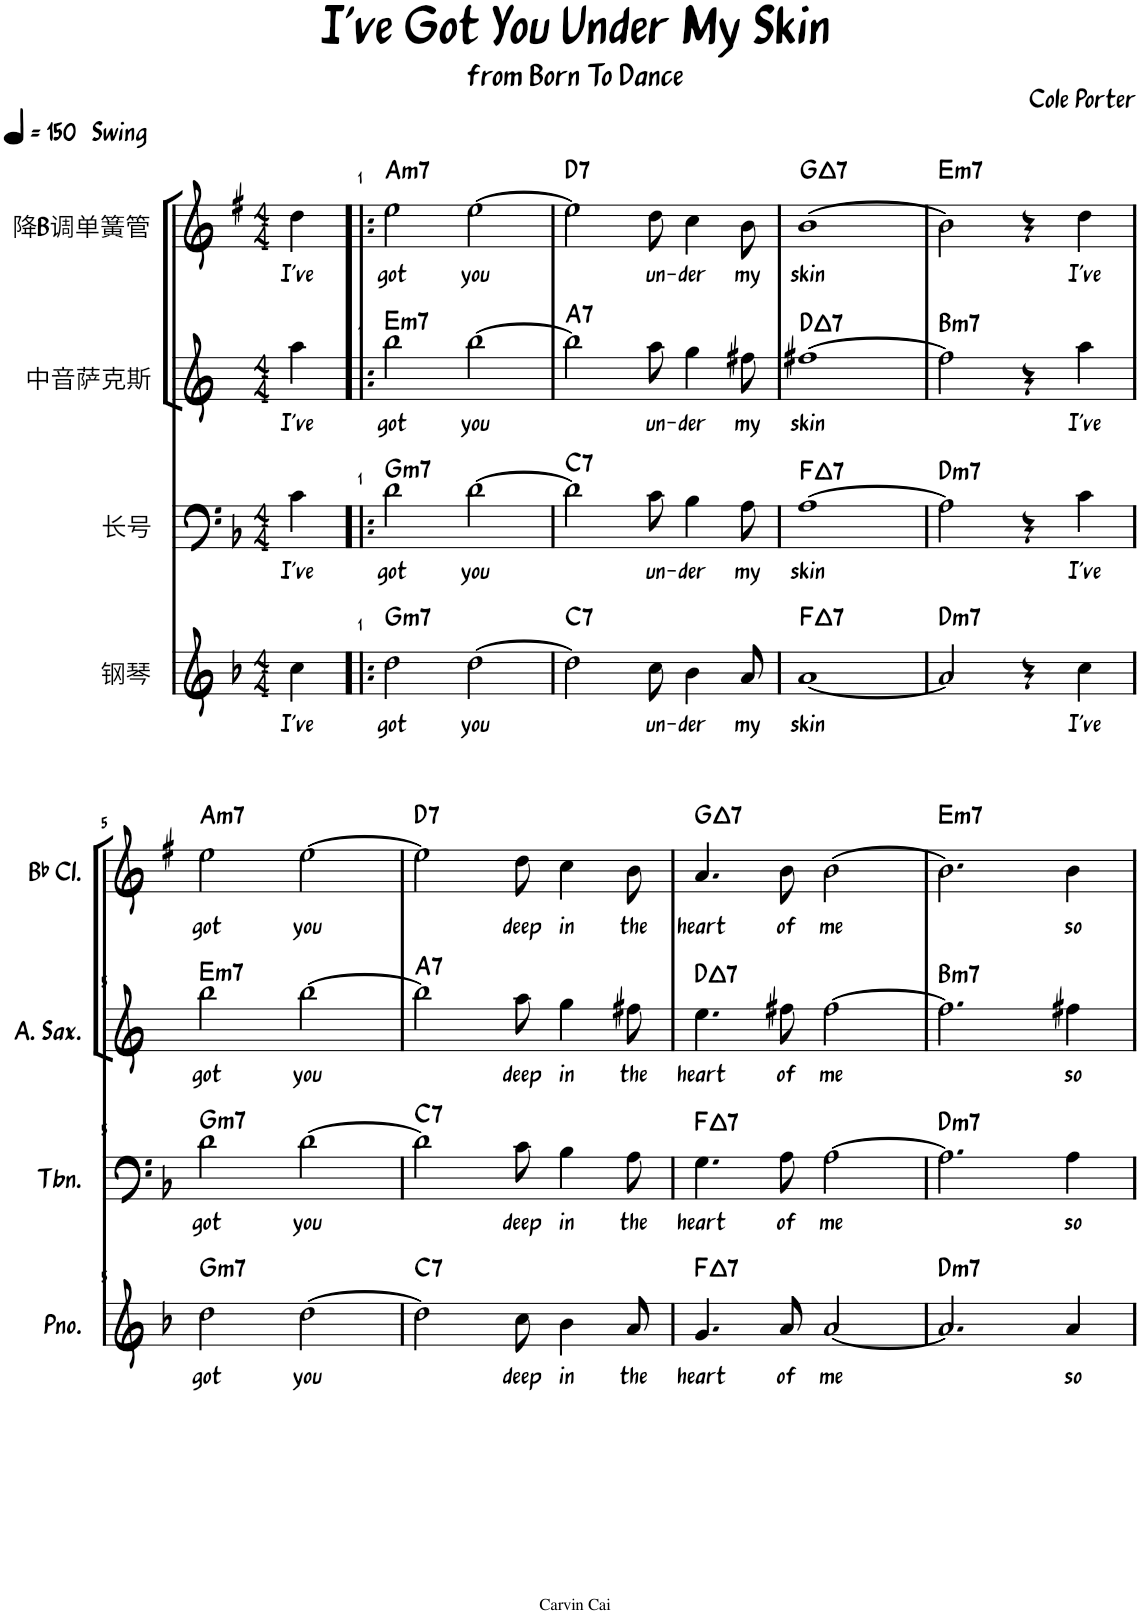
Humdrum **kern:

**kern	**text	**harte	**kern	**text	**harte	**kern	**text	**harte	**kern	**text	**harte
*part4	*part4	*part4	*part3	*part3	*part3	*part2	*part2	*part2	*part1	*part1	*part1
*staff4	*staff4	*	*staff3	*staff3	*	*staff2	*staff2	*	*staff1	*staff1	*
*I"钢琴	*	*	*I"长号	*	*	*I"中音萨克斯	*	*	*I"降B调单簧管	*	*
*clefG2	*	*	*clefF4	*	*	*clefG2	*	*	*clefG2	*	*
*	*	*	*	*	*	*Trd5c9	*	*	*Trd1c2	*	*
*k[b-]	*	*	*k[b-]	*	*	*k[]	*	*	*k[f#]	*	*
*M4/4	*	*	*M4/4	*	*	*M4/4	*	*	*M4/4	*	*
*MM150	*	*	*MM150	*	*	*MM150	*	*	*MM150	*	*
=	=	=	=	=	=	=	=	=	=	=	=
!	!	!	!	!	!	!	!	!	!LO:TX:a:B:t=Swing	!	!
!	!LO:LY:b	!	!	!LO:LY:b	!	!	!LO:LY:b	!	!	!LO:LY:b	!
4cc\	I've	.	4c\	I've	.	4aa\	I've	.	4dd\	I've	.
=1!|:	=1!|:	=1!|:	=1!|:	=1!|:	=1!|:	=1!|:	=1!|:	=1!|:	=1!|:	=1!|:	=1!|:
!	!LO:LY:b	!LO:H:kt=m7	!	!LO:LY:b	!LO:H:kt=m7	!	!LO:LY:b	!LO:H:kt=m7	!	!LO:LY:b	!LO:H:kt=m7
2dd\	got	G:min7	2d\	got	G:min7	2bb\	got	E:min7	2ee\	got	A:min7
!	!LO:LY:b	!	!	!LO:LY:b	!	!	!LO:LY:b	!	!	!LO:LY:b	!
[2dd\	you	.	[2d\	you	.	[2bb\	you	.	[2ee\	you	.
=2	=2	=2	=2	=2	=2	=2	=2	=2	=2	=2	=2
!	!	!LO:H:kt=7	!	!	!LO:H:kt=7	!	!	!LO:H:kt=7	!	!	!LO:H:kt=7
2dd\]	.	C:7	2d\]	.	C:7	2bb\]	.	A:7	2ee\]	.	D:7
!	!LO:LY:b	!	!	!LO:LY:b	!	!	!LO:LY:b	!	!	!LO:LY:b	!
8cc\	un-	.	8c\	un-	.	8aa\	un-	.	8dd\	un-	.
!	!LO:LY:b	!	!	!LO:LY:b	!	!	!LO:LY:b	!	!	!LO:LY:b	!
4b-\	-der	.	4B-\	-der	.	4gg\	-der	.	4cc\	-der	.
!	!LO:LY:b	!	!	!LO:LY:b	!	!	!LO:LY:b	!	!	!LO:LY:b	!
8a/	my	.	8A\	my	.	8ff#X\	my	.	8b\	my	.
=3	=3	=3	=3	=3	=3	=3	=3	=3	=3	=3	=3
!	!LO:LY:b	!LO:H:kt=7	!	!LO:LY:b	!LO:H:kt=7	!	!LO:LY:b	!LO:H:kt=7	!	!LO:LY:b	!LO:H:kt=7
[1a	skin	F:maj7	[1A	skin	F:maj7	[1ff#X	skin	D:maj7	[1b	skin	G:maj7
=4	=4	=4	=4	=4	=4	=4	=4	=4	=4	=4	=4
!	!	!LO:H:kt=m7	!	!	!LO:H:kt=m7	!	!	!LO:H:kt=m7	!	!	!LO:H:kt=m7
2a/]	.	D:min7	2A\]	.	D:min7	2ff#\]	.	B:min7	2b\]	.	E:min7
4r	.	.	4r	.	.	4r	.	.	4r	.	.
!	!LO:LY:b	!	!	!LO:LY:b	!	!	!LO:LY:b	!	!	!LO:LY:b	!
4cc\	I've	.	4c\	I've	.	4aa\	I've	.	4dd\	I've	.
!!LO:LB:g=z
=5	=5	=5	=5	=5	=5	=5	=5	=5	=5	=5	=5
!	!LO:LY:b	!LO:H:kt=m7	!	!LO:LY:b	!LO:H:kt=m7	!	!LO:LY:b	!LO:H:kt=m7	!	!LO:LY:b	!LO:H:kt=m7
2dd\	got	G:min7	2d\	got	G:min7	2bb\	got	E:min7	2ee\	got	A:min7
!	!LO:LY:b	!	!	!LO:LY:b	!	!	!LO:LY:b	!	!	!LO:LY:b	!
[2dd\	you	.	[2d\	you	.	[2bb\	you	.	[2ee\	you	.
=6	=6	=6	=6	=6	=6	=6	=6	=6	=6	=6	=6
!	!	!LO:H:kt=7	!	!	!LO:H:kt=7	!	!	!LO:H:kt=7	!	!	!LO:H:kt=7
2dd\]	.	C:7	2d\]	.	C:7	2bb\]	.	A:7	2ee\]	.	D:7
!	!LO:LY:b	!	!	!LO:LY:b	!	!	!LO:LY:b	!	!	!LO:LY:b	!
8cc\	deep	.	8c\	deep	.	8aa\	deep	.	8dd\	deep	.
!	!LO:LY:b	!	!	!LO:LY:b	!	!	!LO:LY:b	!	!	!LO:LY:b	!
4b-\	in	.	4B-\	in	.	4gg\	in	.	4cc\	in	.
!	!LO:LY:b	!	!	!LO:LY:b	!	!	!LO:LY:b	!	!	!LO:LY:b	!
8a/	the	.	8A\	the	.	8ff#X\	the	.	8b\	the	.
=7	=7	=7	=7	=7	=7	=7	=7	=7	=7	=7	=7
!	!LO:LY:b	!LO:H:kt=7	!	!LO:LY:b	!LO:H:kt=7	!	!LO:LY:b	!LO:H:kt=7	!	!LO:LY:b	!LO:H:kt=7
4.g/	heart	F:maj7	4.G\	heart	F:maj7	4.ee\	heart	D:maj7	4.a/	heart	G:maj7
!	!LO:LY:b	!	!	!LO:LY:b	!	!	!LO:LY:b	!	!	!LO:LY:b	!
8a/	of	.	8A\	of	.	8ff#X\	of	.	8b\	of	.
!	!LO:LY:b	!	!	!LO:LY:b	!	!	!LO:LY:b	!	!	!LO:LY:b	!
[2a/	me	.	[2A\	me	.	[2ff#\	me	.	[2b\	me	.
=8	=8	=8	=8	=8	=8	=8	=8	=8	=8	=8	=8
!	!	!LO:H:kt=m7	!	!	!LO:H:kt=m7	!	!	!LO:H:kt=m7	!	!	!LO:H:kt=m7
2.a/]	.	D:min7	2.A\]	.	D:min7	2.ff#\]	.	B:min7	2.b\]	.	E:min7
!	!LO:LY:b	!	!	!LO:LY:b	!	!	!LO:LY:b	!	!	!LO:LY:b	!
4a/	so	.	4A\	so	.	4ff#X\	so	.	4b\	so	.
=	=	=	=	=	=	=	=	=	=	=	=
*-	*-	*-	*-	*-	*-	*-	*-	*-	*-	*-	*-
